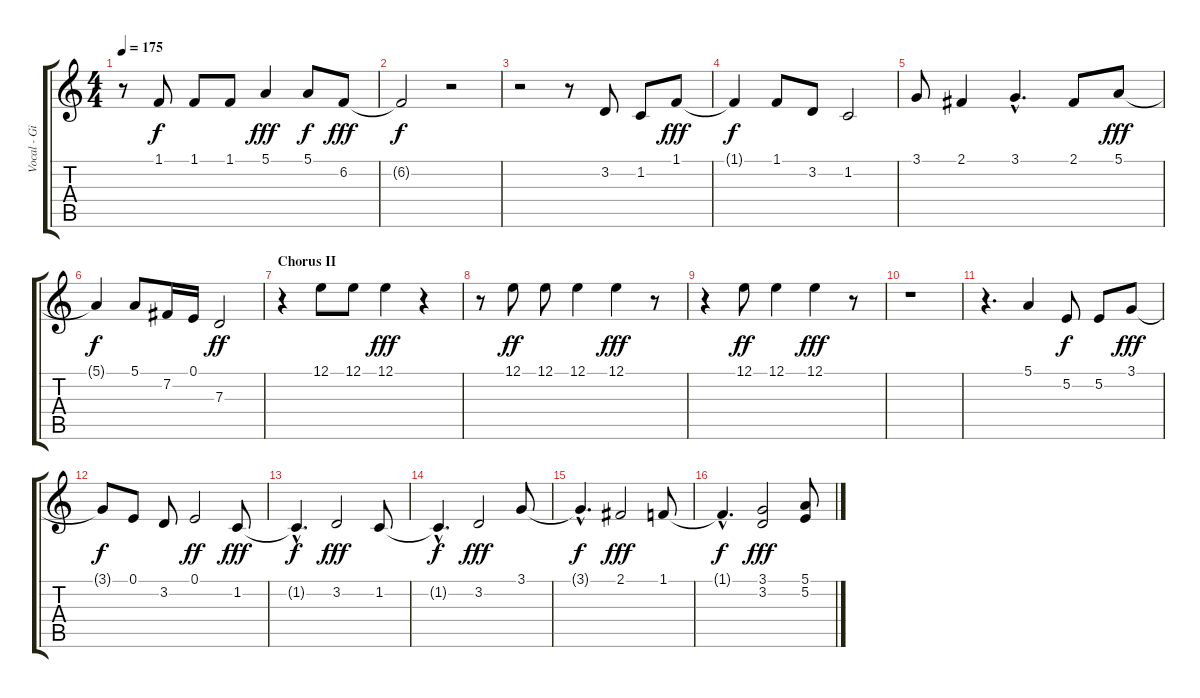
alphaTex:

\track ("Vocal - Gillan" "Vocal - Gi") {instrument voiceoohs}
\staff {score tabs}
\tuning (E4 B3 G3 D3 A2 E2) {hide}
\ts (4 4)
\tempo 175
\clef g2
\ks c
r.8{dy f} 1.1.8 1.1.8 1.1.8 5.1.4{dy fff} 5.1.8{dy f} 6.2.8{dy fff} |
6.2{t}.2{dy f} r.2 |
r.2 r.8 3.2.8 1.2.8 1.1.8{dy fff} |
1.1{t}.4{dy f} 1.1.8 3.2.8 1.2.2 |
3.1.8 2.1.4 3.1{hac}.4{d} 2.1.8 5.1.8{dy fff} |
5.1{t}.4{dy f} 5.1.8 7.2.16 0.1.16 7.3.2{dy ff} |
\section ("" "Chorus II")
r.4 12.1.8 12.1.8 12.1.4{dy fff} r.4 |
r.8 12.1.8{dy ff} 12.1.8 12.1.4 12.1.4{dy fff} r.8 |
r.4 12.1.8{dy ff} 12.1.4 12.1.4{dy fff} r.8 |
r.1 |
r.4{d} 5.1.4 5.2.8{dy f} 5.2.8 3.1.8{dy fff} |
3.1{t}.8{dy f} 0.1.8 3.2.8 0.1.2{dy ff} 1.2.8{dy fff} |
1.2{hac t}.4{d dy f} 3.2.2{dy fff} 1.2.8 |
1.2{hac t}.4{d dy f} 3.2.2{dy fff} 3.1.8 |
3.1{hac t}.4{d dy f} 2.1.2{dy fff} 1.1.8 |
1.1{hac t}.4{d dy f} (3.1 3.2).2{dy fff} (5.1 5.2).8
